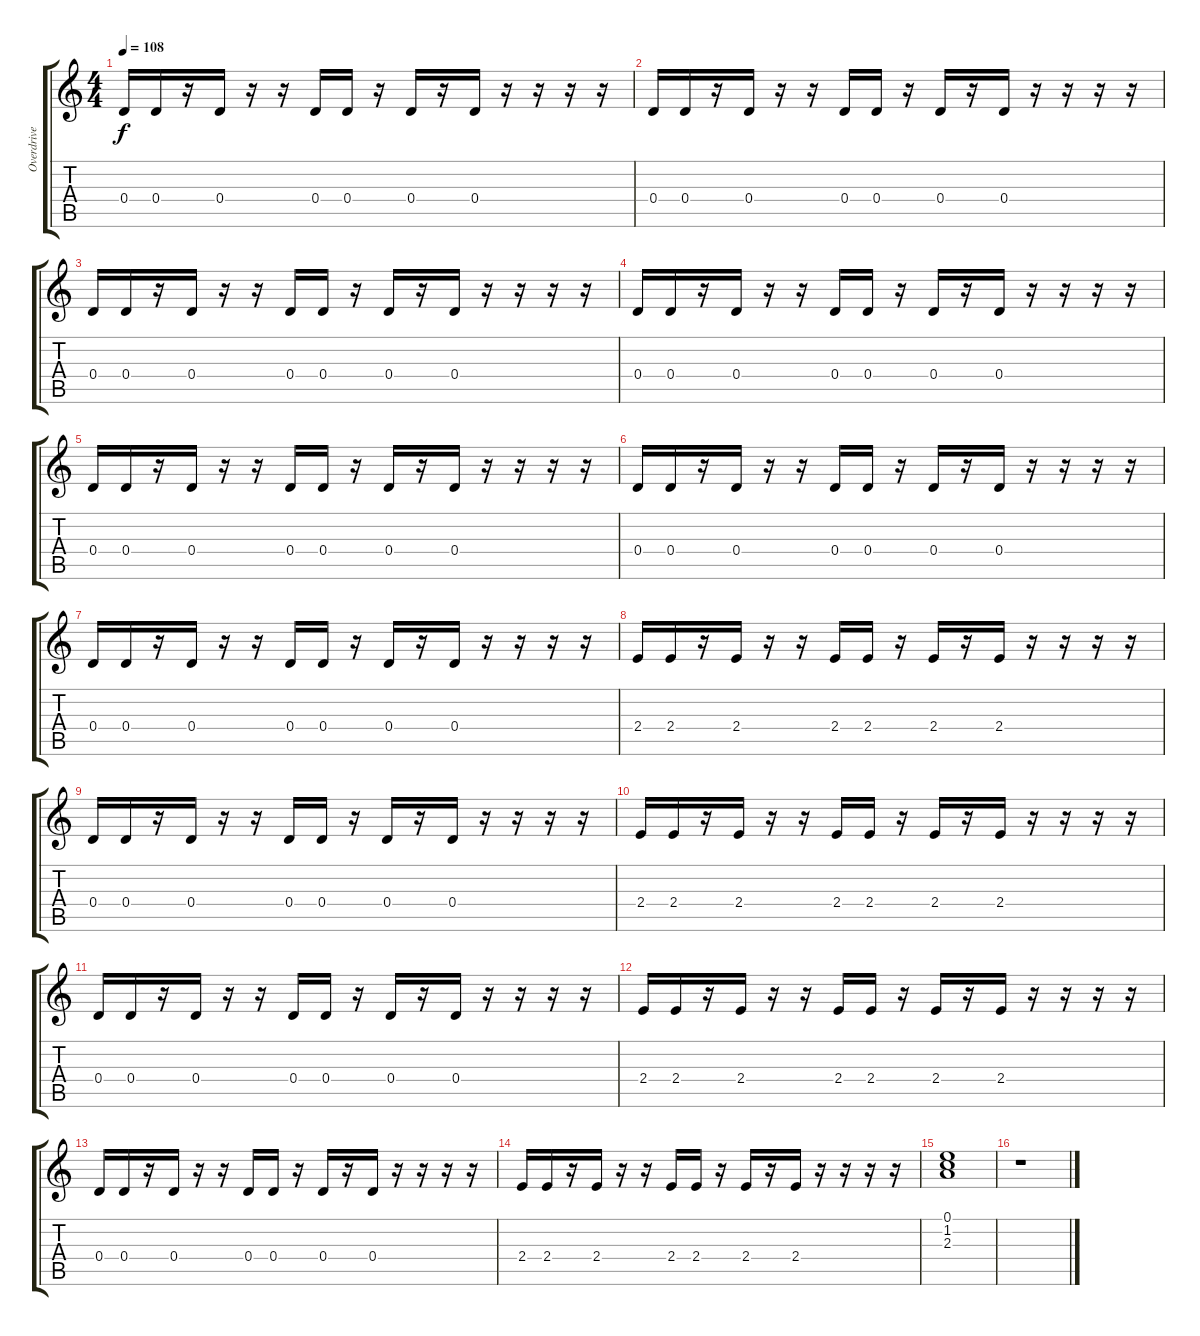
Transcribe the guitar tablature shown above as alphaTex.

\track ("Overdrive" "Overdrive") {instrument overdrivenguitar}
\staff {score tabs}
\tuning (E4 B3 G3 D3 A2 D2) {hide}
\ts (4 4)
\tempo 108
\clef g2
\ks c
0.4.16{dy f} 0.4.16 r.16 0.4.16 r.16 r.16 0.4.16 0.4.16 r.16 0.4.16 r.16 0.4.16 r.16 r.16 r.16 r.16 |
0.4.16 0.4.16 r.16 0.4.16 r.16 r.16 0.4.16 0.4.16 r.16 0.4.16 r.16 0.4.16 r.16 r.16 r.16 r.16 |
0.4.16 0.4.16 r.16 0.4.16 r.16 r.16 0.4.16 0.4.16 r.16 0.4.16 r.16 0.4.16 r.16 r.16 r.16 r.16 |
0.4.16 0.4.16 r.16 0.4.16 r.16 r.16 0.4.16 0.4.16 r.16 0.4.16 r.16 0.4.16 r.16 r.16 r.16 r.16 |
0.4.16 0.4.16 r.16 0.4.16 r.16 r.16 0.4.16 0.4.16 r.16 0.4.16 r.16 0.4.16 r.16 r.16 r.16 r.16 |
0.4.16 0.4.16 r.16 0.4.16 r.16 r.16 0.4.16 0.4.16 r.16 0.4.16 r.16 0.4.16 r.16 r.16 r.16 r.16 |
0.4.16 0.4.16 r.16 0.4.16 r.16 r.16 0.4.16 0.4.16 r.16 0.4.16 r.16 0.4.16 r.16 r.16 r.16 r.16 |
2.4.16 2.4.16 r.16 2.4.16 r.16 r.16 2.4.16 2.4.16 r.16 2.4.16 r.16 2.4.16 r.16 r.16 r.16 r.16 |
0.4.16 0.4.16 r.16 0.4.16 r.16 r.16 0.4.16 0.4.16 r.16 0.4.16 r.16 0.4.16 r.16 r.16 r.16 r.16 |
2.4.16 2.4.16 r.16 2.4.16 r.16 r.16 2.4.16 2.4.16 r.16 2.4.16 r.16 2.4.16 r.16 r.16 r.16 r.16 |
0.4.16 0.4.16 r.16 0.4.16 r.16 r.16 0.4.16 0.4.16 r.16 0.4.16 r.16 0.4.16 r.16 r.16 r.16 r.16 |
2.4.16 2.4.16 r.16 2.4.16 r.16 r.16 2.4.16 2.4.16 r.16 2.4.16 r.16 2.4.16 r.16 r.16 r.16 r.16 |
0.4.16 0.4.16 r.16 0.4.16 r.16 r.16 0.4.16 0.4.16 r.16 0.4.16 r.16 0.4.16 r.16 r.16 r.16 r.16 |
2.4.16 2.4.16 r.16 2.4.16 r.16 r.16 2.4.16 2.4.16 r.16 2.4.16 r.16 2.4.16 r.16 r.16 r.16 r.16 |
(0.1 1.2 2.3).1 |
r.1
